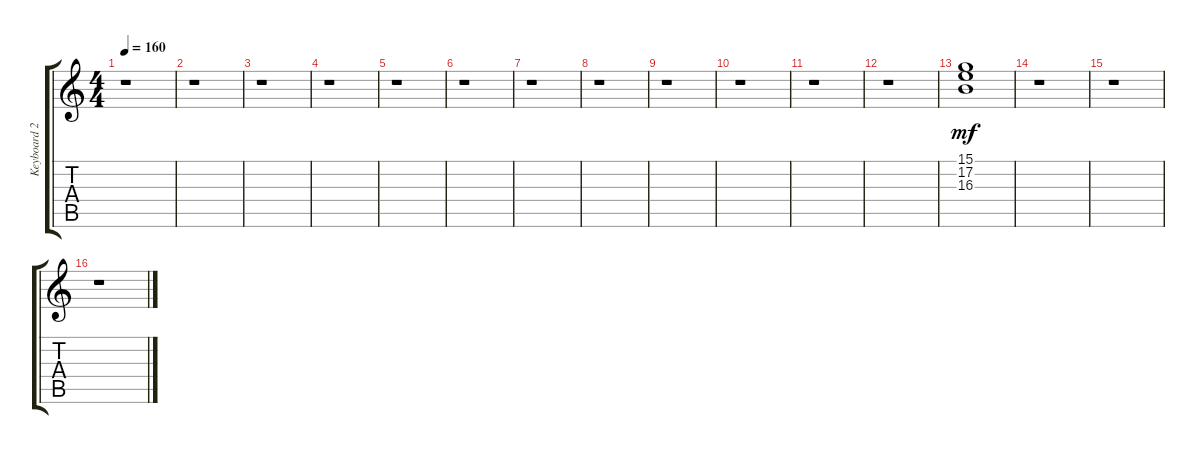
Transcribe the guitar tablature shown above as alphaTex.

\track ("Keyboard 2" "Keyboard 2") {instrument churchorgan}
\staff {score tabs}
\tuning (E4 B3 G3 D3 A2 E2) {hide}
\ts (4 4)
\tempo 160
\clef g2
\ks c
r.1{dy mf} |
r.1 |
r.1 |
r.1 |
r.1 |
r.1 |
r.1 |
r.1 |
r.1 |
r.1 |
r.1 |
r.1 |
(15.1 17.2 16.3).1 |
r.1 |
r.1 |
r.1
